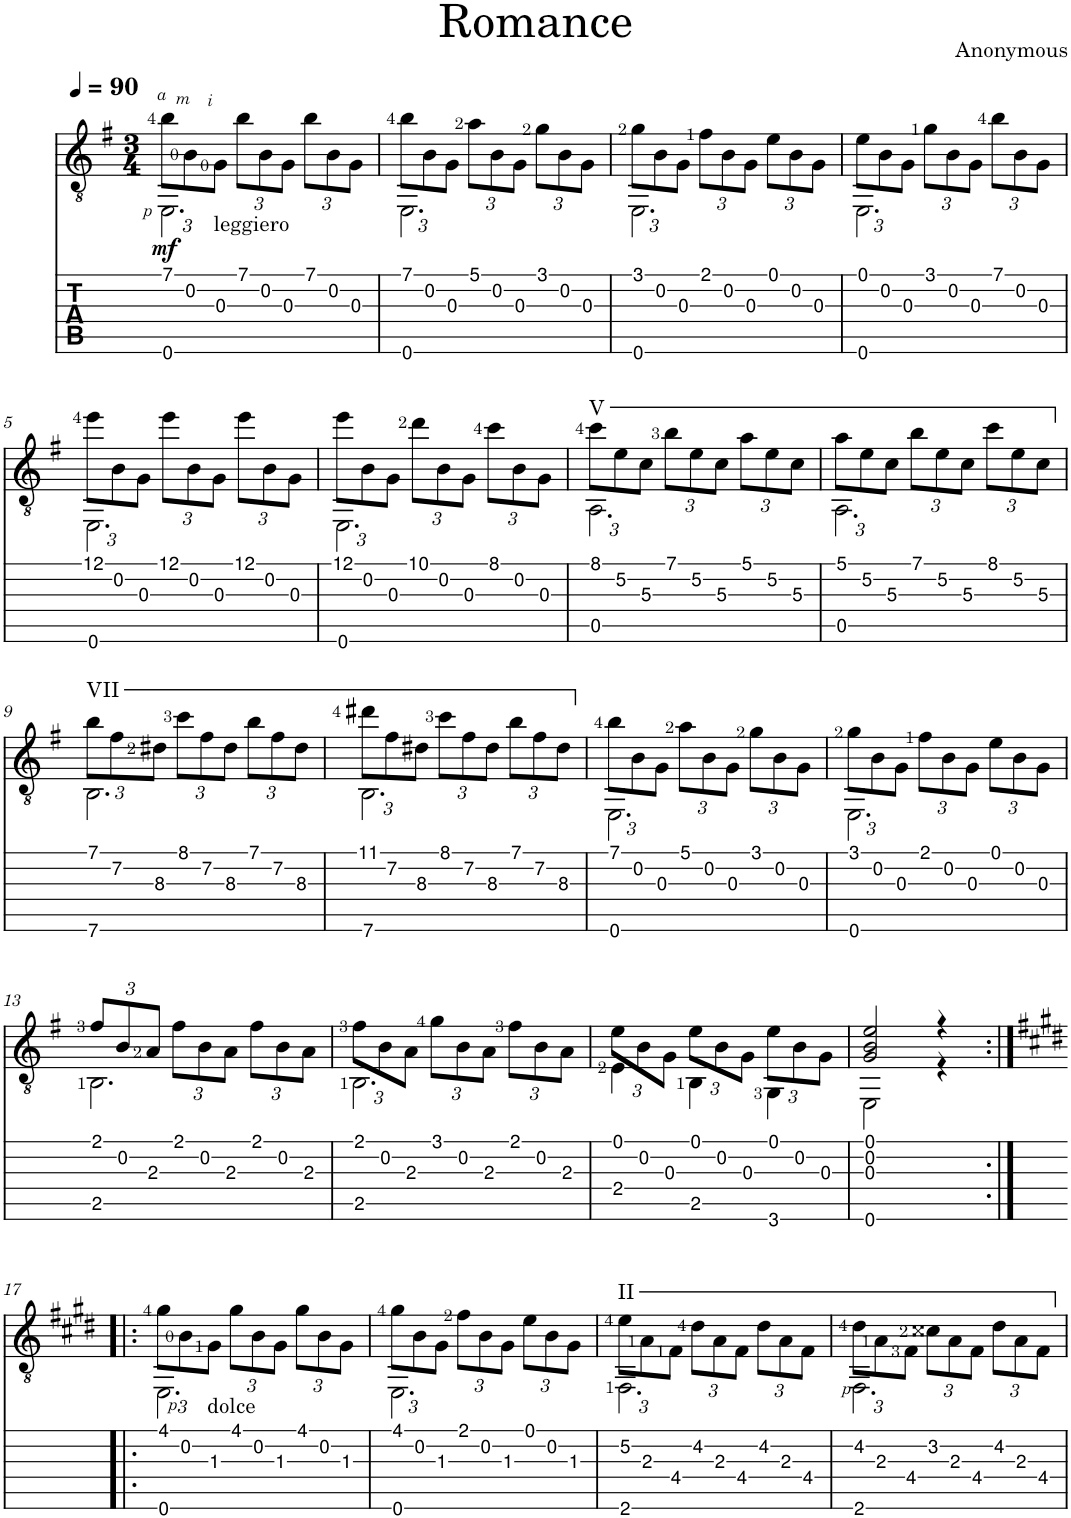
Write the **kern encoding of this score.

**kern	**kern	**dynam
*part1	*part1	*part1
*staff2	*staff1	*staff1/2
*I"Guitar	*	*
*stria6	*	*
*	*clefGv2	*
*k[f#]	*k[f#]	*
*e:	*e:	*
*M3/4	*M3/4	*
*MM90	*MM90	*
*Xbrackettup	*Xbrackettup	*
=1	=1	=1
*^	*^	*
!	!	!	!	!LO:DY:b
12bL	2.EE	12b\L	2.EE\	mf
12B	.	12B\	.	.
!	!	!LO:TX:b:t=leggiero	!	!
12GJ	.	12G\J	.	.
12bL	.	12b\L	.	.
12B	.	12B\	.	.
12GJ	.	12G\J	.	.
12bL	.	12b\L	.	.
12B	.	12B\	.	.
12GJ	.	12G\J	.	.
=2	=2	=2	=2	=2
12bL	2.EE	12b\L	2.EE\	.
12B	.	12B\	.	.
12GJ	.	12G\J	.	.
12aL	.	12a\L	.	.
12B	.	12B\	.	.
12GJ	.	12G\J	.	.
12gL	.	12g\L	.	.
12B	.	12B\	.	.
12GJ	.	12G\J	.	.
=3	=3	=3	=3	=3
12gL	2.EE	12g\L	2.EE\	.
12B	.	12B\	.	.
12GJ	.	12G\J	.	.
12f#L	.	12f#\L	.	.
12B	.	12B\	.	.
12GJ	.	12G\J	.	.
12eL	.	12e\L	.	.
12B	.	12B\	.	.
12GJ	.	12G\J	.	.
=4	=4	=4	=4	=4
12eL	2.EE	12e\L	2.EE\	.
12B	.	12B\	.	.
12GJ	.	12G\J	.	.
12gL	.	12g\L	.	.
12B	.	12B\	.	.
12GJ	.	12G\J	.	.
12bL	.	12b\L	.	.
12B	.	12B\	.	.
12GJ	.	12G\J	.	.
!!LO:LB:g=z	!!
=5	=5	=5	=5	=5
12eeL	2.EE	12ee\L	2.EE\	.
12B	.	12B\	.	.
12GJ	.	12G\J	.	.
12eeL	.	12ee\L	.	.
12B	.	12B\	.	.
12GJ	.	12G\J	.	.
12eeL	.	12ee\L	.	.
12B	.	12B\	.	.
12GJ	.	12G\J	.	.
=6	=6	=6	=6	=6
12eeL	2.EE	12ee\L	2.EE\	.
12B	.	12B\	.	.
12GJ	.	12G\J	.	.
12ddL	.	12dd\L	.	.
12B	.	12B\	.	.
12GJ	.	12G\J	.	.
12ccL	.	12cc\L	.	.
12B	.	12B\	.	.
12GJ	.	12G\J	.	.
=7	=7	=7	=7	=7
!	!	!LO:TX:a:t=V	!	!
12ccL	2.AA	12cc\L	2.AA\	.
12e	.	12e\	.	.
12cJ	.	12c\J	.	.
12bL	.	12b\L	.	.
12e	.	12e\	.	.
12cJ	.	12c\J	.	.
12aL	.	12a\L	.	.
12e	.	12e\	.	.
12cJ	.	12c\J	.	.
=8	=8	=8	=8	=8
12aL	2.AA	12a\L	2.AA\	.
12e	.	12e\	.	.
12cJ	.	12c\J	.	.
12bL	.	12b\L	.	.
12e	.	12e\	.	.
12cJ	.	12c\J	.	.
12ccL	.	12cc\L	.	.
12e	.	12e\	.	.
12cJ	.	12c\J	.	.
!!LO:LB:g=z	!!
=9	=9	=9	=9	=9
!	!	!LO:TX:a:t=VII	!	!
12bL	2.BB	12b\L	2.BB\	.
12f#	.	12f#\	.	.
12d#J	.	12d#X\J	.	.
12ccL	.	12cc\L	.	.
12f#	.	12f#\	.	.
12d#J	.	12d#\J	.	.
12bL	.	12b\L	.	.
12f#	.	12f#\	.	.
12d#J	.	12d#\J	.	.
=10	=10	=10	=10	=10
12dd#L	2.BB	12dd#X\L	2.BB\	.
12f#	.	12f#\	.	.
12d#XJ	.	12d#X\J	.	.
12ccL	.	12cc\L	.	.
12f#	.	12f#\	.	.
12d#J	.	12d#\J	.	.
12bL	.	12b\L	.	.
12f#	.	12f#\	.	.
12d#J	.	12d#\J	.	.
=11	=11	=11	=11	=11
12bL	2.EE	12b\L	2.EE\	.
12B	.	12B\	.	.
12GJ	.	12G\J	.	.
12aL	.	12a\L	.	.
12B	.	12B\	.	.
12GJ	.	12G\J	.	.
12gL	.	12g\L	.	.
12B	.	12B\	.	.
12GJ	.	12G\J	.	.
=12	=12	=12	=12	=12
12gL	2.EE	12g\L	2.EE\	.
12B	.	12B\	.	.
12GJ	.	12G\J	.	.
12f#L	.	12f#\L	.	.
12B	.	12B\	.	.
12GJ	.	12G\J	.	.
12eL	.	12e\L	.	.
12B	.	12B\	.	.
12GJ	.	12G\J	.	.
!!LO:LB:g=z	!!
=13	=13	=13	=13	=13
12f#L	2.BB	12f#/L	2.BB\	.
12B	.	12B/	.	.
12AJ	.	12A/J	.	.
12f#L	.	12f#\L	.	.
12B	.	12B\	.	.
12AJ	.	12A\J	.	.
12f#L	.	12f#\L	.	.
12B	.	12B\	.	.
12AJ	.	12A\J	.	.
=14	=14	=14	=14	=14
12f#L	2.BB	12f#\L	2.BB\	.
12B	.	12B\	.	.
12AJ	.	12A\J	.	.
12gL	.	12g\L	.	.
12B	.	12B\	.	.
12AJ	.	12A\J	.	.
12f#L	.	12f#\L	.	.
12B	.	12B\	.	.
12AJ	.	12A\J	.	.
=15	=15	=15	=15	=15
12eL	4E	12e\L	4E\	.
12B	.	12B\	.	.
12GJ	.	12G\J	.	.
12eL	4BB	12e\L	4BB\	.
12B	.	12B\	.	.
12GJ	.	12G\J	.	.
12eL	4GG	12e\L	4GG\	.
12B	.	12B\	.	.
12GJ	.	12G\J	.	.
=16	=16	=16	=16	=16
2G 2B 2e	2EE	2G/ 2B/ 2e/	2EE\	.
4r	4r	4r	4r	.
!!LO:LB:g=z	!!
=17:|!|:	=17:|!|:	=17:|!|:	=17:|!|:	=17:|!|:
*k[f#c#g#d#]	*	*k[f#c#g#d#]	*	*
*E:	*	*E:	*	*
12g#L	2.EE	12g#\L	2.EE\	.
12B	.	12B\	.	.
!	!	!LO:TX:b:t=dolce	!	!
12G#J	.	12G#\J	.	.
12g#L	.	12g#\L	.	.
12B	.	12B\	.	.
12G#J	.	12G#\J	.	.
12g#L	.	12g#\L	.	.
12B	.	12B\	.	.
12G#J	.	12G#\J	.	.
=18	=18	=18	=18	=18
12g#L	2.EE	12g#\L	2.EE\	.
12B	.	12B\	.	.
12G#J	.	12G#\J	.	.
12f#L	.	12f#\L	.	.
12B	.	12B\	.	.
12G#J	.	12G#\J	.	.
12eL	.	12e\L	.	.
12B	.	12B\	.	.
12G#J	.	12G#\J	.	.
=19	=19	=19	=19	=19
!	!	!LO:TX:a:t=II	!	!
12eL	2.FF#	12e\L	2.FF#\	.
12A	.	12A\	.	.
12F#J	.	12F#\J	.	.
12d#L	.	12d#\L	.	.
12A	.	12A\	.	.
12F#J	.	12F#\J	.	.
12d#L	.	12d#\L	.	.
12A	.	12A\	.	.
12F#J	.	12F#\J	.	.
=20	=20	=20	=20	=20
12d#L	2.FF#	12d#\L	2.FF#\	.
12A	.	12A\	.	.
12F#J	.	12F#\J	.	.
12c##L	.	12c##X\L	.	.
12A	.	12A\	.	.
12F#J	.	12F#\J	.	.
12d#L	.	12d#\L	.	.
12A	.	12A\	.	.
12F#J	.	12F#\J	.	.
*v	*v	*	*	*
*	*v	*v	*
=	=	=
*-	*-	*-
